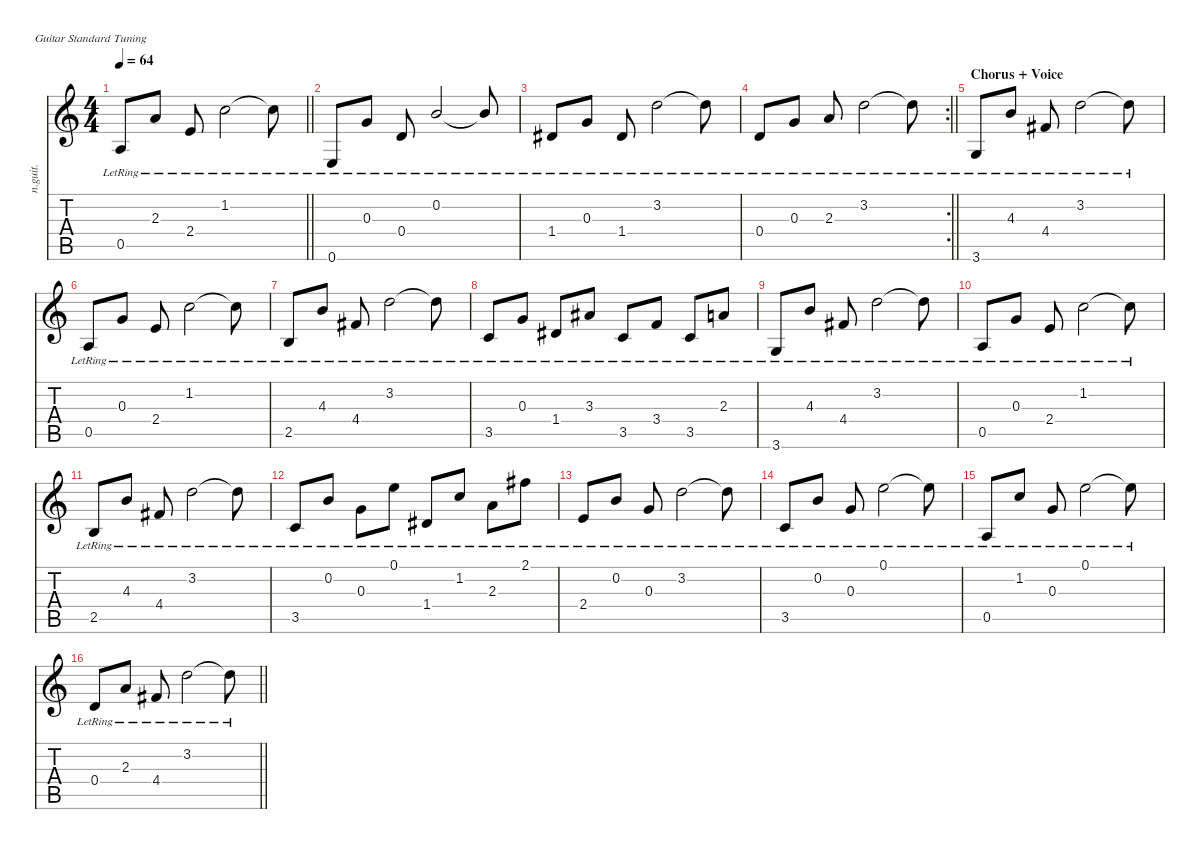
\defaultSystemsLayout 4
\hideDynamics
\bracketExtendMode nobrackets
\track ("Piste 1" "n.guit.") {instrument acousticguitarnylon}
\staff {score tabs}
\tuning (E4 B3 G3 D3 A2 E2)
\ts (4 4)
\tempo 64
\clef g2
\barLineRight lightlight
\ks c
0.5{lr}.8{dy f beam Up} 2.3{lr}.8{beam Up} 2.4{lr}.8{beam Up} 1.2{lr}.2{beam Down} 1.2{lr t}.8{beam Down} |
0.6{lr}.8{beam Up} 0.3{lr}.8{beam Up} 0.4{lr}.8{beam Up} 0.2{lr}.2{beam Up} 0.2{lr t}.8{beam Up} |
1.4{lr acc #}.8{beam Up} 0.3{lr}.8{beam Up} 1.4{lr acc #}.8{beam Up} 3.2{lr}.2{beam Down} 3.2{lr t}.8{beam Down} |
\rc 2
\barLineRight lightlight
0.4{lr}.8{beam Up} 0.3{lr}.8{beam Up} 2.3{lr}.8{beam Up} 3.2{lr}.2{beam Down} 3.2{lr t}.8{beam Down} |
\section ("" "Chorus + Voice")
3.6{lr}.8{beam Up} 4.3{lr}.8{beam Up} 4.4{lr acc #}.8{beam Up} 3.2{lr}.2{beam Down} 3.2{lr t}.8{beam Down} |
0.5{lr}.8{beam Up} 0.3{lr}.8{beam Up} 2.4{lr}.8{beam Up} 1.2{lr}.2{beam Down} 1.2{lr t}.8{beam Down} |
2.5{lr}.8{beam Up} 4.3{lr}.8{beam Up} 4.4{lr acc #}.8{beam Up} 3.2{lr}.2{beam Down} 3.2{lr t}.8{beam Down} |
3.5{lr}.8{beam Up} 0.3{lr}.8{beam Up} 1.4{lr acc #}.8{beam Up} 3.3{lr acc #}.8{beam Up} 3.5{lr}.8{beam Up} 3.4{lr}.8{beam Up} 3.5{lr}.8{beam Up} 2.3{lr}.8{beam Up} |
3.6{lr}.8{beam Up} 4.3{lr}.8{beam Up} 4.4{lr acc #}.8{beam Up} 3.2{lr}.2{beam Down} 3.2{lr t}.8{beam Down} |
0.5{lr}.8{beam Up} 0.3{lr}.8{beam Up} 2.4{lr}.8{beam Up} 1.2{lr}.2{beam Down} 1.2{lr t}.8{beam Down} |
2.5{lr}.8{beam Up} 4.3{lr}.8{beam Up} 4.4{lr acc #}.8{beam Up} 3.2{lr}.2{beam Down} 3.2{lr t}.8{beam Down} |
3.5{lr}.8{beam Up} 0.2{lr}.8{beam Up} 0.3{lr}.8{beam Down} 0.1{lr}.8{beam Down} 1.4{lr acc #}.8{beam Up} 1.2{lr}.8{beam Up} 2.3{lr}.8{beam Down} 2.1{lr acc #}.8{beam Down} |
2.4{lr}.8{beam Up} 0.2{lr}.8{beam Up} 0.3{lr}.8{beam Up} 3.2{lr}.2{beam Down} 3.2{lr t}.8{beam Down} |
3.5{lr}.8{beam Up} 0.2{lr}.8{beam Up} 0.3{lr}.8{beam Up} 0.1{lr}.2{beam Down} 0.1{lr t}.8{beam Down} |
0.5{lr}.8{beam Up} 1.2{lr}.8{beam Up} 0.3{lr}.8{beam Up} 0.1{lr}.2{beam Down} 0.1{lr t}.8{beam Down} |
\barLineRight lightlight
0.4{lr}.8{beam Up} 2.3{lr}.8{beam Up} 4.4{lr acc #}.8{beam Up} 3.2{lr}.2{beam Down} 3.2{lr t}.8{beam Down}
